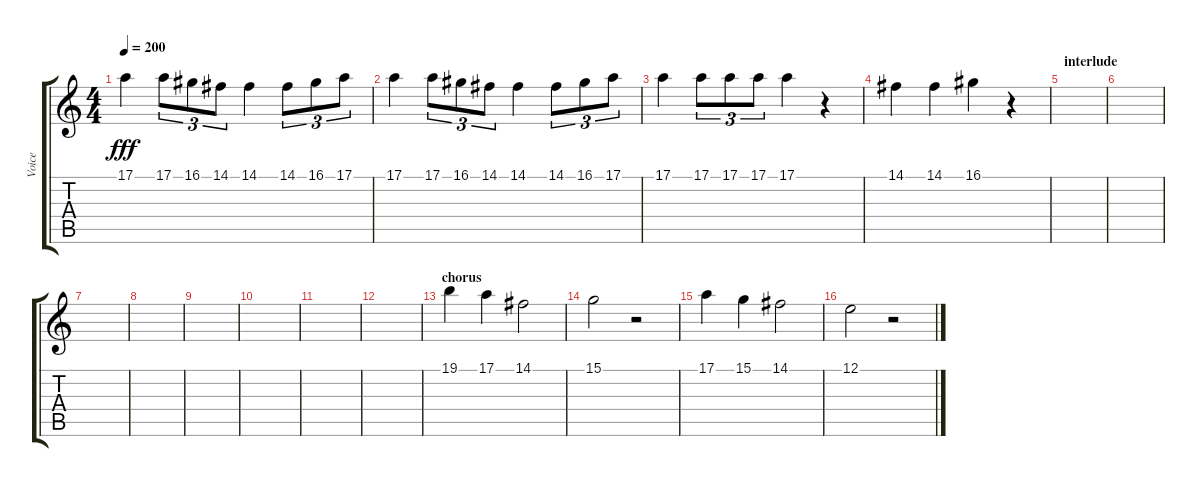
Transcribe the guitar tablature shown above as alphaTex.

\track ("Voice" "Voice") {instrument choiraahs}
\staff {score tabs}
\tuning (E4 B3 G3 D3 A2 E2) {hide}
\ts (4 4)
\tempo 200
\clef g2
\ks c
17.1.4{dy fff} 17.1.8{tu (3 2)} 16.1.8{tu (3 2)} 14.1.8{tu (3 2)} 14.1.4 14.1.8{tu (3 2)} 16.1.8{tu (3 2)} 17.1.8{tu (3 2)} |
17.1.4 17.1.8{tu (3 2)} 16.1.8{tu (3 2)} 14.1.8{tu (3 2)} 14.1.4 14.1.8{tu (3 2)} 16.1.8{tu (3 2)} 17.1.8{tu (3 2)} |
17.1.4 17.1.8{tu (3 2)} 17.1.8{tu (3 2)} 17.1.8{tu (3 2)} 17.1.4 r.4 |
14.1.4 14.1.4 16.1.4 r.4 |
\section ("" "interlude")
|
|
|
|
|
|
|
|
\section ("" "chorus")
19.1.4 17.1.4 14.1.2 |
15.1.2 r.2 |
17.1.4 15.1.4 14.1.2 |
12.1.2 r.2
